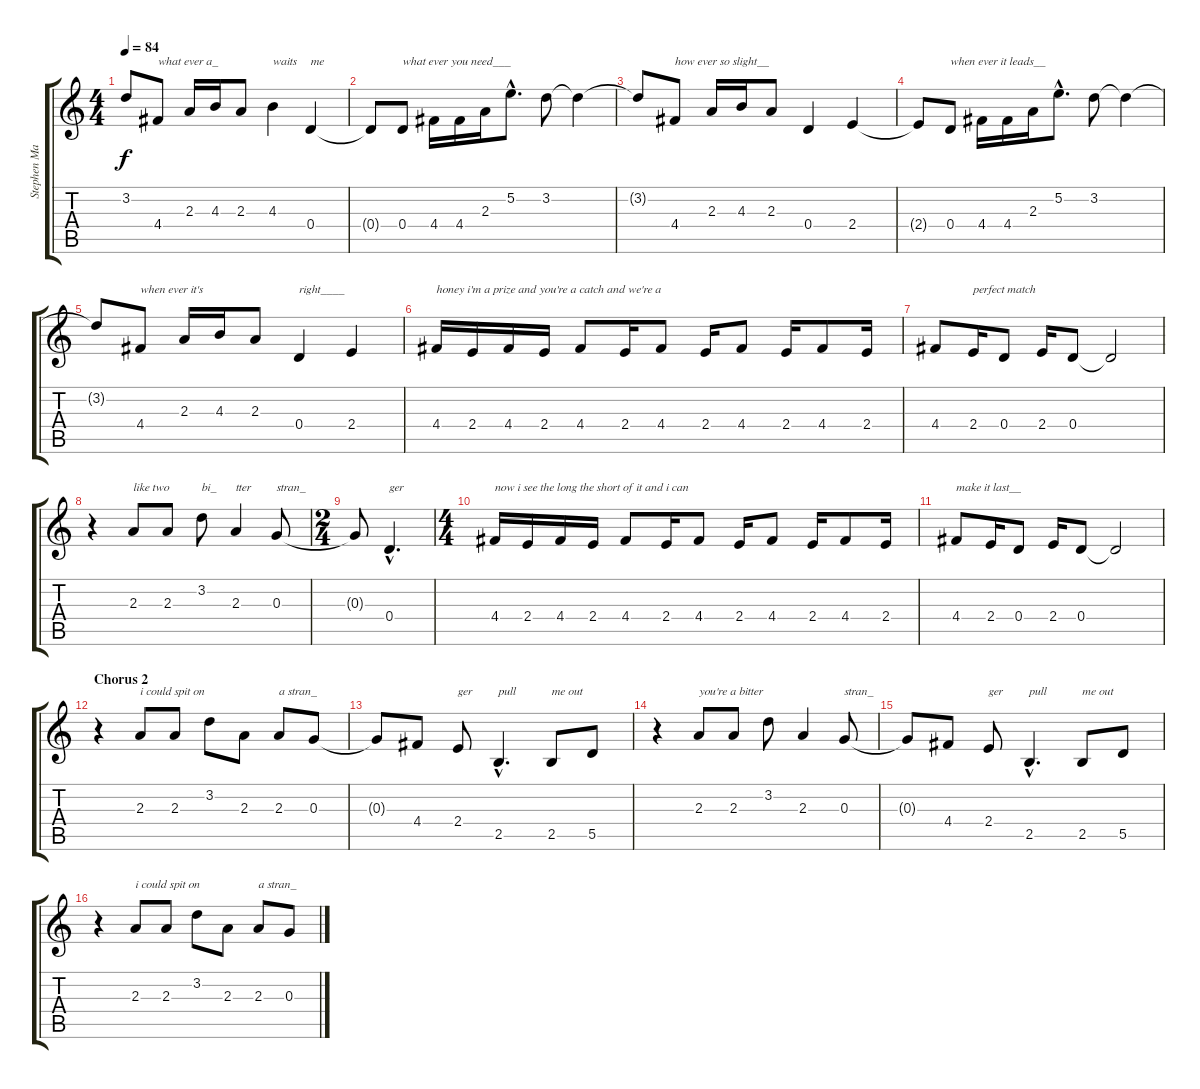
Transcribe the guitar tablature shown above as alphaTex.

\track ("Stephen Malkmus" "Stephen Ma") {instrument synthbass1}
\staff {score tabs}
\tuning (E4 B3 G3 D3 A2 E2) {hide}
\ts (4 4)
\tempo 84
\clef g2
\ks c
3.2{t}.8{dy f} 4.4.8{txt "what ever a_"} 2.3.16 4.3.16 2.3.8 4.3.4{txt "waits"} 0.4.4{txt "me"} |
0.4{t}.8 0.4.8{txt "what ever you need___"} 4.4.16 4.4.16 2.3.16 5.2{hac}.8{d} 3.2.8 3.2{t}.4 |
3.2{t}.8 4.4.8{txt "how ever so slight__"} 2.3.16 4.3.16 2.3.8 0.4.4 2.4.4 |
2.4{t}.8 0.4.8{txt "when ever it leads__"} 4.4.16 4.4.16 2.3.16 5.2{hac}.8{d} 3.2.8 3.2{t}.4 |
3.2{t}.8 4.4.8{txt "when ever it's "} 2.3.16 4.3.16 2.3.8 0.4.4{txt "right____"} 2.4.4 |
\section ("" "")
4.4.16{txt "honey i'm a prize and you're a catch and we're a "} 2.4.16 4.4.16 2.4.16 4.4.8 2.4.16 4.4.8 2.4.16 4.4.8 2.4.16 4.4.8 2.4.16 |
4.4.8 2.4.16{txt "perfect match"} 0.4.8 2.4.16 0.4.8 0.4{t}.2 |
r.4 2.3.8{txt "like two"} 2.3.8 3.2.8{txt "bi_"} 2.3.4{txt "tter"} 0.3.8{txt "stran_"} |
\ts (2 4)
0.3{t}.8 0.4{hac}.4{d txt "ger"} |
\ts (4 4)
4.4.16{txt "now i see the long the short of it and i can"} 2.4.16 4.4.16 2.4.16 4.4.8 2.4.16 4.4.8 2.4.16 4.4.8 2.4.16 4.4.8 2.4.16 |
4.4.8{txt "make it last__"} 2.4.16 0.4.8 2.4.16 0.4.8 0.4{t}.2 |
\section ("" "Chorus 2")
r.4 2.3.8{txt "i could spit on"} 2.3.8 3.2.8 2.3.8 2.3.8{txt "a stran_"} 0.3.8 |
0.3{t}.8 4.4.8 2.4.8{txt "ger"} 2.5{hac}.4{d txt "pull"} 2.5.8{txt "me out"} 5.5.8 |
r.4 2.3.8{txt "you're a bitter"} 2.3.8 3.2.8 2.3.4 0.3.8{txt "stran_"} |
0.3{t}.8 4.4.8 2.4.8{txt "ger"} 2.5{hac}.4{d txt "pull"} 2.5.8{txt "me out"} 5.5.8 |
r.4 2.3.8{txt "i could spit on"} 2.3.8 3.2.8 2.3.8 2.3.8{txt "a stran_"} 0.3.8
